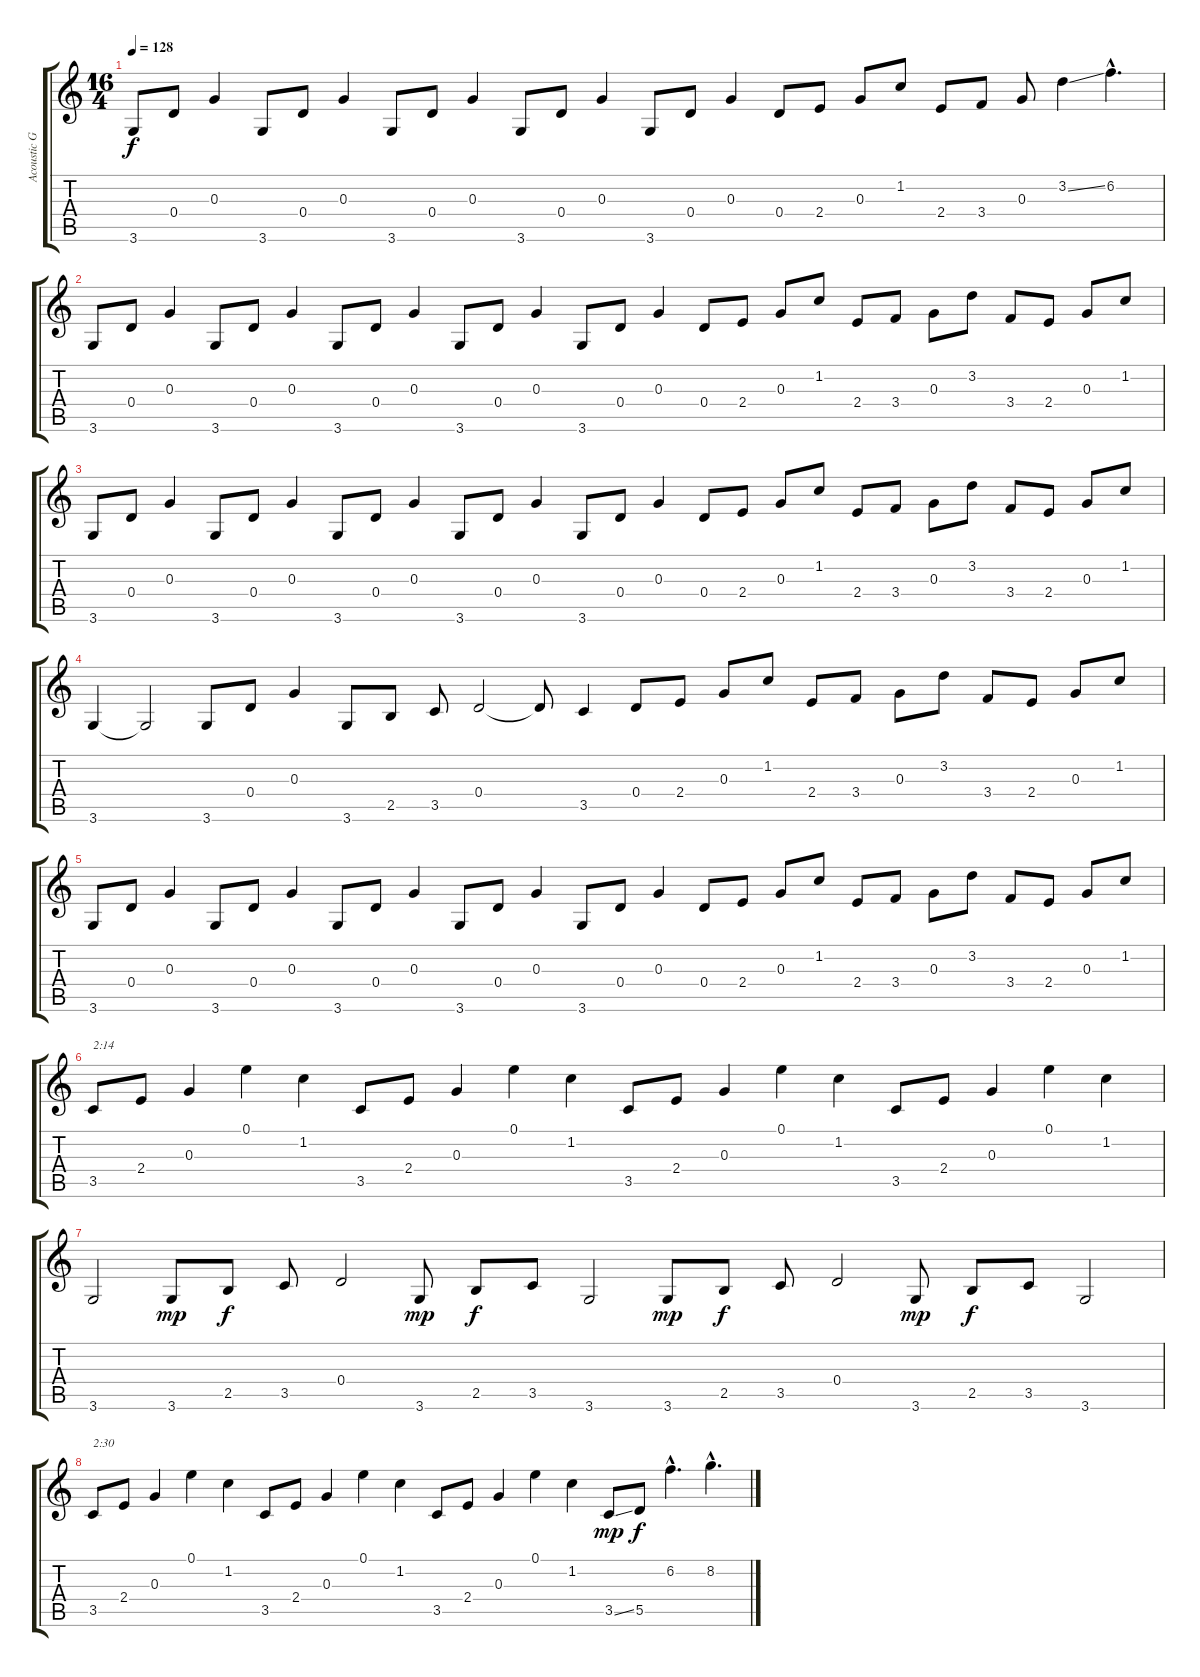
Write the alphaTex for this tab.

\track ("Acoustic Guitar" "Acoustic G") {instrument acousticguitarsteel}
\staff {score tabs}
\tuning (E4 B3 G3 D3 A2 E2) {hide}
\ts (16 4)
\tempo 128
\clef g2
\ks c
3.6.8{dy f} 0.4.8 0.3.4 3.6.8 0.4.8 0.3.4 3.6.8 0.4.8 0.3.4 3.6.8 0.4.8 0.3.4 3.6.8 0.4.8 0.3.4 0.4.8 2.4.8 0.3.8 1.2.8 2.4.8 3.4.8 0.3.8 3.2{ss}.4 6.2{hac}.4{d} |
3.6.8 0.4.8 0.3.4 3.6.8 0.4.8 0.3.4 3.6.8 0.4.8 0.3.4 3.6.8 0.4.8 0.3.4 3.6.8 0.4.8 0.3.4 0.4.8 2.4.8 0.3.8 1.2.8 2.4.8 3.4.8 0.3.8 3.2.8 3.4.8 2.4.8 0.3.8 1.2.8 |
3.6.8 0.4.8 0.3.4 3.6.8 0.4.8 0.3.4 3.6.8 0.4.8 0.3.4 3.6.8 0.4.8 0.3.4 3.6.8 0.4.8 0.3.4 0.4.8 2.4.8 0.3.8 1.2.8 2.4.8 3.4.8 0.3.8 3.2.8 3.4.8 2.4.8 0.3.8 1.2.8 |
3.6.4 3.6{t}.2 3.6.8 0.4.8 0.3.4 3.6.8 2.5.8 3.5.8 0.4.2 0.4{t}.8 3.5.4 0.4.8 2.4.8 0.3.8 1.2.8 2.4.8 3.4.8 0.3.8 3.2.8 3.4.8 2.4.8 0.3.8 1.2.8 |
3.6.8 0.4.8 0.3.4 3.6.8 0.4.8 0.3.4 3.6.8 0.4.8 0.3.4 3.6.8 0.4.8 0.3.4 3.6.8 0.4.8 0.3.4 0.4.8 2.4.8 0.3.8 1.2.8 2.4.8 3.4.8 0.3.8 3.2.8 3.4.8 2.4.8 0.3.8 1.2.8 |
3.5.8{txt "2:14"} 2.4.8 0.3.4 0.1.4 1.2.4 3.5.8 2.4.8 0.3.4 0.1.4 1.2.4 3.5.8 2.4.8 0.3.4 0.1.4 1.2.4 3.5.8 2.4.8 0.3.4 0.1.4 1.2.4 |
3.6.2 3.6.8{dy mp} 2.5.8{dy f} 3.5.8 0.4.2 3.6.8{dy mp} 2.5.8{dy f} 3.5.8 3.6.2 3.6.8{dy mp} 2.5.8{dy f} 3.5.8 0.4.2 3.6.8{dy mp} 2.5.8{dy f} 3.5.8 3.6.2 |
3.5.8{txt "2:30"} 2.4.8 0.3.4 0.1.4 1.2.4 3.5.8 2.4.8 0.3.4 0.1.4 1.2.4 3.5.8 2.4.8 0.3.4 0.1.4 1.2.4 3.5{ss}.8{dy mp} 5.5.8{dy f} 6.2{hac}.4{d} 8.2{hac}.4{d}
